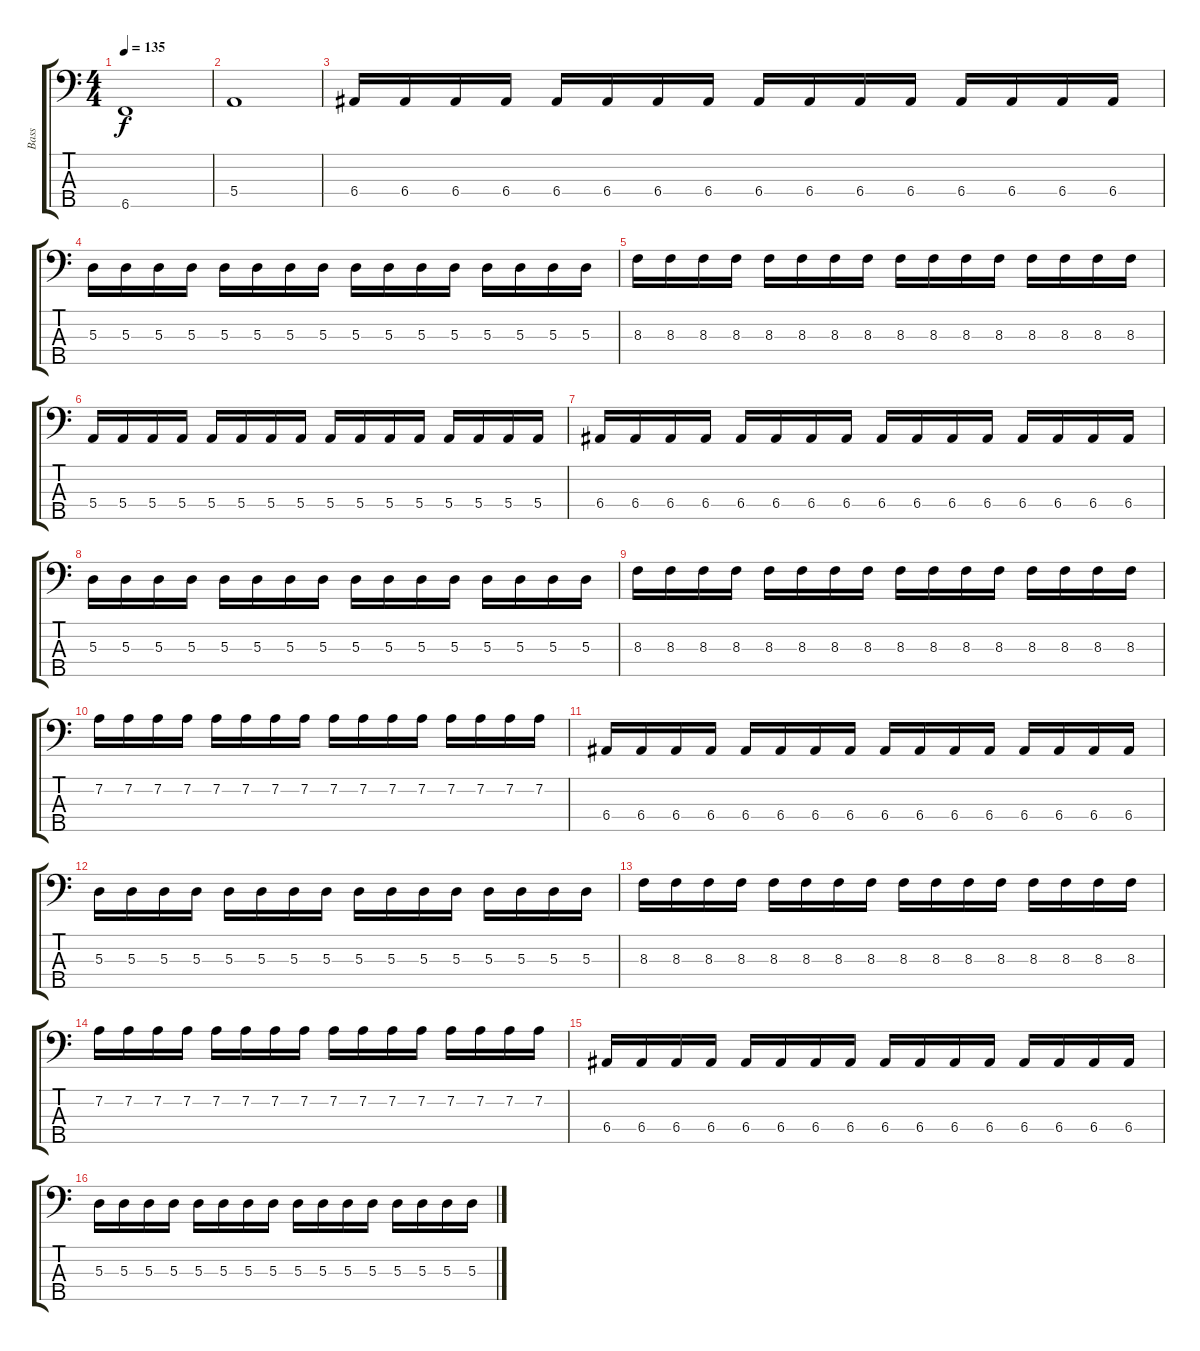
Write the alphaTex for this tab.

\track ("Bass" "Bass") {instrument electricbassfinger}
\staff {score tabs}
\tuning (G2 D2 A1 E1 B0) {hide}
\ts (4 4)
\tempo 135
\clef f4
\ks c
6.5.1{dy f} |
5.4.1 |
6.4.16 6.4.16 6.4.16 6.4.16 6.4.16 6.4.16 6.4.16 6.4.16 6.4.16 6.4.16 6.4.16 6.4.16 6.4.16 6.4.16 6.4.16 6.4.16 |
5.3.16 5.3.16 5.3.16 5.3.16 5.3.16 5.3.16 5.3.16 5.3.16 5.3.16 5.3.16 5.3.16 5.3.16 5.3.16 5.3.16 5.3.16 5.3.16 |
8.3.16 8.3.16 8.3.16 8.3.16 8.3.16 8.3.16 8.3.16 8.3.16 8.3.16 8.3.16 8.3.16 8.3.16 8.3.16 8.3.16 8.3.16 8.3.16 |
5.4.16 5.4.16 5.4.16 5.4.16 5.4.16 5.4.16 5.4.16 5.4.16 5.4.16 5.4.16 5.4.16 5.4.16 5.4.16 5.4.16 5.4.16 5.4.16 |
6.4.16 6.4.16 6.4.16 6.4.16 6.4.16 6.4.16 6.4.16 6.4.16 6.4.16 6.4.16 6.4.16 6.4.16 6.4.16 6.4.16 6.4.16 6.4.16 |
5.3.16 5.3.16 5.3.16 5.3.16 5.3.16 5.3.16 5.3.16 5.3.16 5.3.16 5.3.16 5.3.16 5.3.16 5.3.16 5.3.16 5.3.16 5.3.16 |
8.3.16 8.3.16 8.3.16 8.3.16 8.3.16 8.3.16 8.3.16 8.3.16 8.3.16 8.3.16 8.3.16 8.3.16 8.3.16 8.3.16 8.3.16 8.3.16 |
7.2.16 7.2.16 7.2.16 7.2.16 7.2.16 7.2.16 7.2.16 7.2.16 7.2.16 7.2.16 7.2.16 7.2.16 7.2.16 7.2.16 7.2.16 7.2.16 |
6.4.16 6.4.16 6.4.16 6.4.16 6.4.16 6.4.16 6.4.16 6.4.16 6.4.16 6.4.16 6.4.16 6.4.16 6.4.16 6.4.16 6.4.16 6.4.16 |
5.3.16 5.3.16 5.3.16 5.3.16 5.3.16 5.3.16 5.3.16 5.3.16 5.3.16 5.3.16 5.3.16 5.3.16 5.3.16 5.3.16 5.3.16 5.3.16 |
8.3.16 8.3.16 8.3.16 8.3.16 8.3.16 8.3.16 8.3.16 8.3.16 8.3.16 8.3.16 8.3.16 8.3.16 8.3.16 8.3.16 8.3.16 8.3.16 |
7.2.16 7.2.16 7.2.16 7.2.16 7.2.16 7.2.16 7.2.16 7.2.16 7.2.16 7.2.16 7.2.16 7.2.16 7.2.16 7.2.16 7.2.16 7.2.16 |
6.4.16 6.4.16 6.4.16 6.4.16 6.4.16 6.4.16 6.4.16 6.4.16 6.4.16 6.4.16 6.4.16 6.4.16 6.4.16 6.4.16 6.4.16 6.4.16 |
5.3.16 5.3.16 5.3.16 5.3.16 5.3.16 5.3.16 5.3.16 5.3.16 5.3.16 5.3.16 5.3.16 5.3.16 5.3.16 5.3.16 5.3.16 5.3.16
